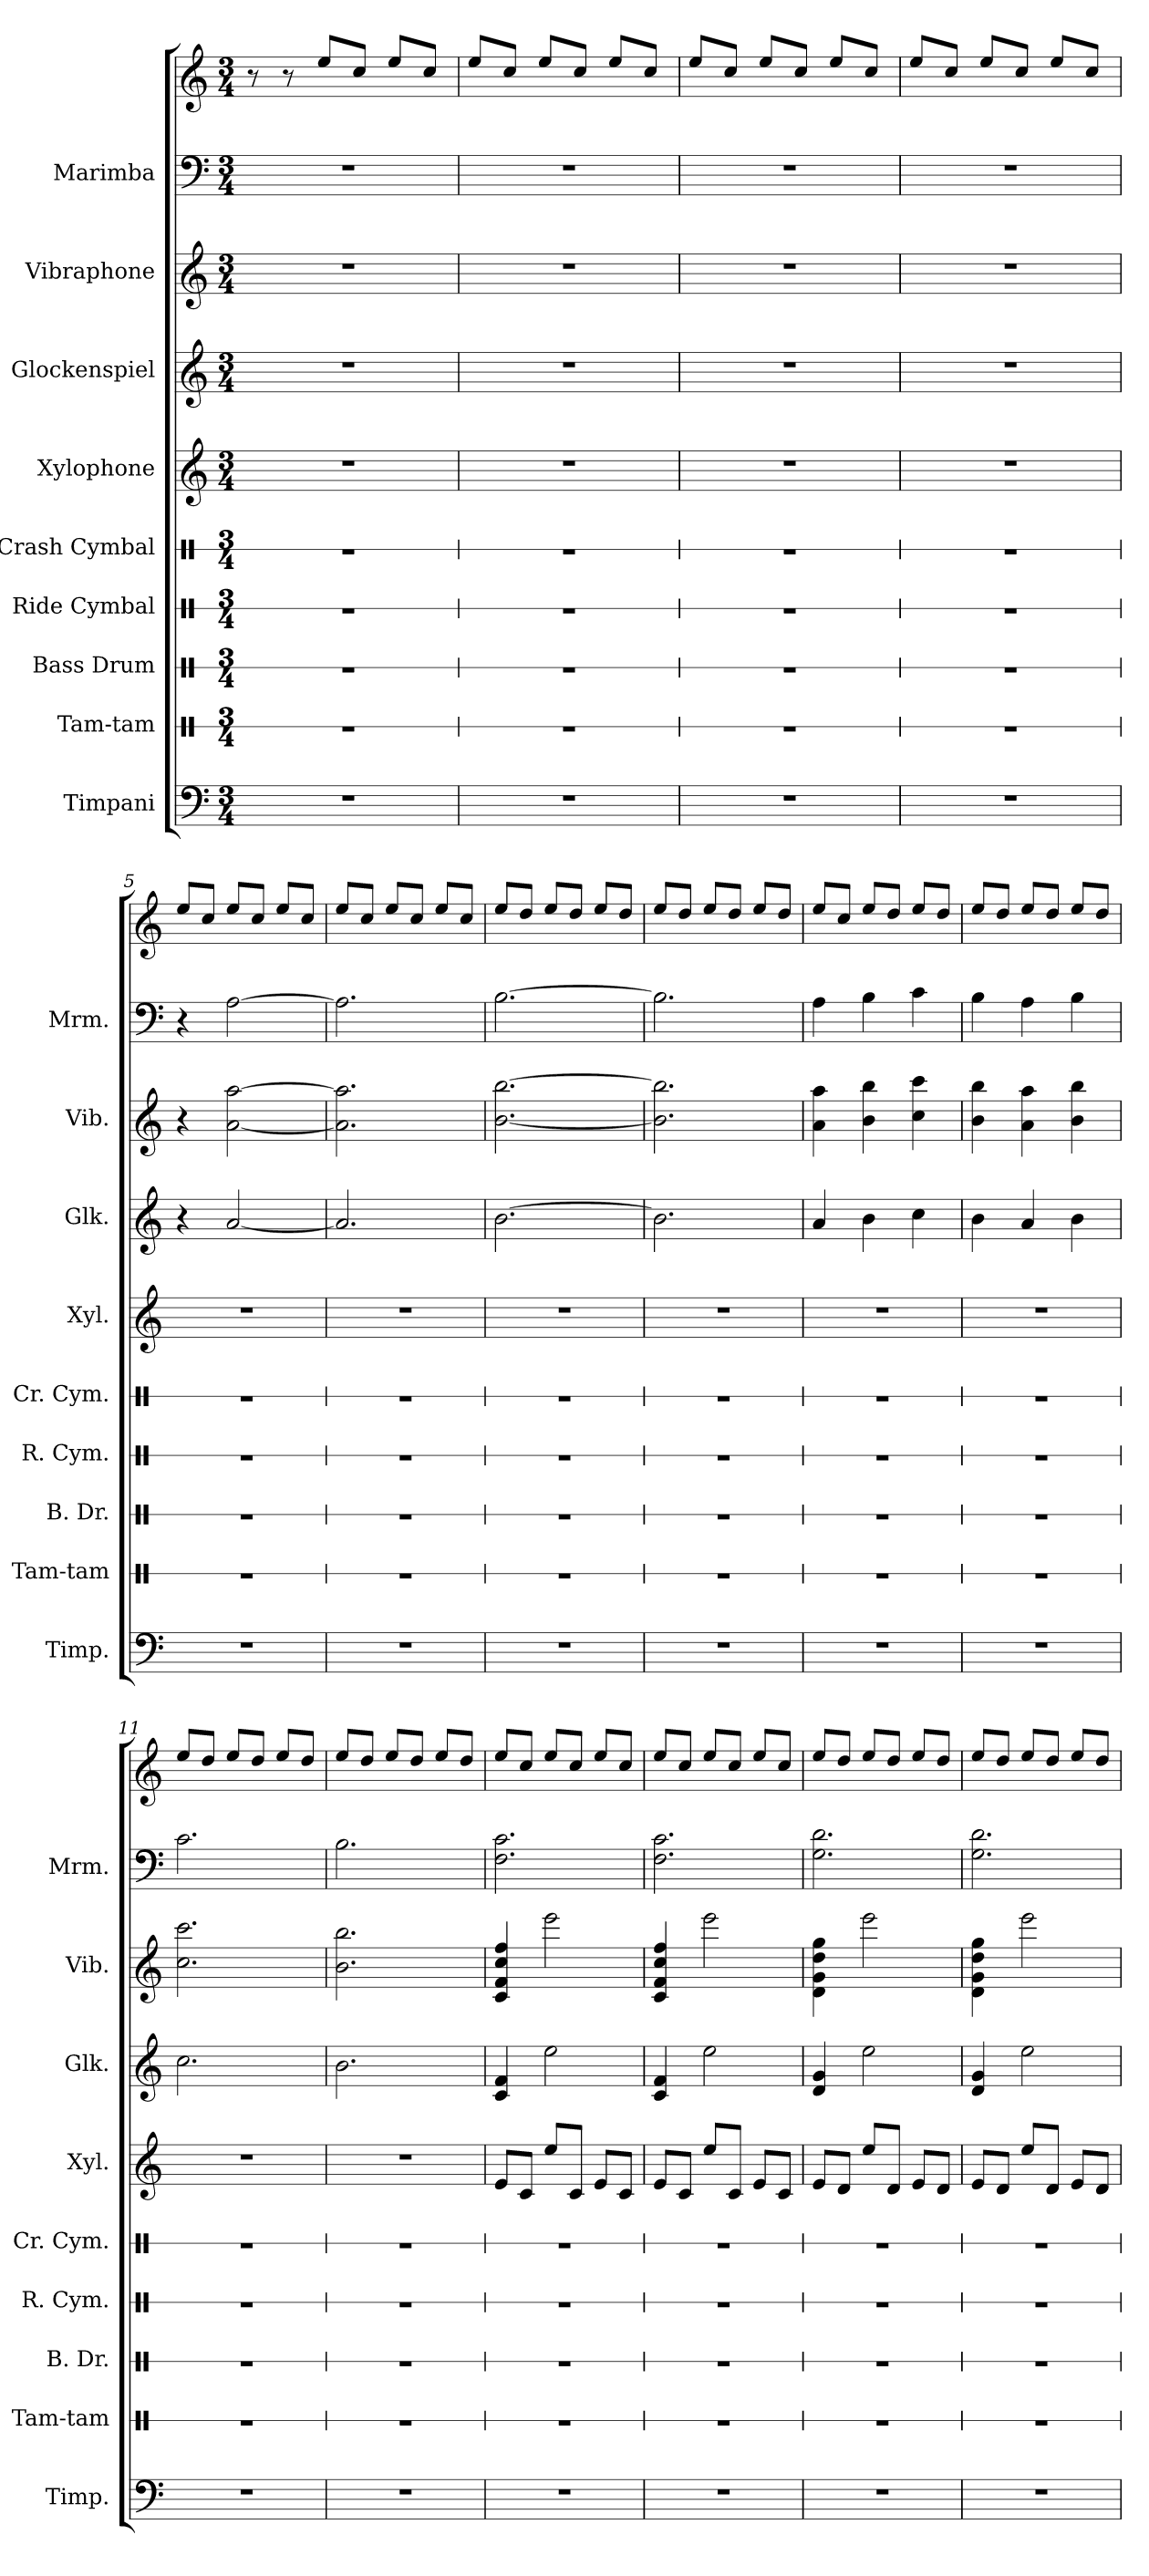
**kern	**kern	**kern	**kern	**kern	**kern	**kern	**kern	**kern	**kern
*part9	*part8	*part7	*part6	*part5	*part4	*part3	*part2	*part1	*part1
*staff10	*staff9	*staff8	*staff7	*staff6	*staff5	*staff4	*staff3	*staff2	*staff1
*I"Timpani	*I"Tam-tam	*I"Bass Drum	*I"Ride Cymbal	*I"Crash Cymbal	*I"Xylophone	*I"Glockenspiel	*I"Vibraphone	*I"Marimba	*
*I'Timp.	*I'Tam-tam	*I'B. Dr.	*I'R. Cym.	*I'Cr. Cym.	*I'Xyl.	*I'Glk.	*I'Vib.	*I'Mrm.	*
*	*stria1	*stria1	*stria1	*stria1	*	*	*	*	*
*clefF4	*clefX	*clefX	*clefX	*clefX	*clefG2	*clefG2	*clefG2	*clefF4	*clefG2
*	*	*	*	*	*ITrd-7c-12	*ITrd-14c-24	*	*	*
*k[]	*k[]	*k[]	*k[]	*k[]	*k[]	*k[]	*k[]	*k[]	*k[]
*M3/4	*M3/4	*M3/4	*M3/4	*M3/4	*M3/4	*M3/4	*M3/4	*M3/4	*M3/4
*MM96	*MM96	*MM96	*MM96	*MM96	*MM96	*MM96	*MM96	*MM96	*MM96
=1	=1	=1	=1	=1	=1	=1	=1	=1	=1
2.r	2.r	2.r	2.r	2.r	2.r	2.r	2.r	2.r	8r
.	.	.	.	.	.	.	.	.	8r
.	.	.	.	.	.	.	.	.	8ee/L
.	.	.	.	.	.	.	.	.	8cc/J
.	.	.	.	.	.	.	.	.	8ee/L
.	.	.	.	.	.	.	.	.	8cc/J
=2	=2	=2	=2	=2	=2	=2	=2	=2	=2
2.r	2.r	2.r	2.r	2.r	2.r	2.r	2.r	2.r	8ee/L
.	.	.	.	.	.	.	.	.	8cc/J
.	.	.	.	.	.	.	.	.	8ee/L
.	.	.	.	.	.	.	.	.	8cc/J
.	.	.	.	.	.	.	.	.	8ee/L
.	.	.	.	.	.	.	.	.	8cc/J
=3	=3	=3	=3	=3	=3	=3	=3	=3	=3
2.r	2.r	2.r	2.r	2.r	2.r	2.r	2.r	2.r	8ee/L
.	.	.	.	.	.	.	.	.	8cc/J
.	.	.	.	.	.	.	.	.	8ee/L
.	.	.	.	.	.	.	.	.	8cc/J
.	.	.	.	.	.	.	.	.	8ee/L
.	.	.	.	.	.	.	.	.	8cc/J
=4	=4	=4	=4	=4	=4	=4	=4	=4	=4
2.r	2.r	2.r	2.r	2.r	2.r	2.r	2.r	2.r	8ee/L
.	.	.	.	.	.	.	.	.	8cc/J
.	.	.	.	.	.	.	.	.	8ee/L
.	.	.	.	.	.	.	.	.	8cc/J
.	.	.	.	.	.	.	.	.	8ee/L
.	.	.	.	.	.	.	.	.	8cc/J
=5	=5	=5	=5	=5	=5	=5	=5	=5	=5
2.r	2.r	2.r	2.r	2.r	2.r	4r	4r	4r	8ee/L
.	.	.	.	.	.	.	.	.	8cc/J
.	.	.	.	.	.	[2aaa/	[2a\ [2aa\	[2A\	8ee/L
.	.	.	.	.	.	.	.	.	8cc/J
.	.	.	.	.	.	.	.	.	8ee/L
.	.	.	.	.	.	.	.	.	8cc/J
!!LO:PB:g=z
=6	=6	=6	=6	=6	=6	=6	=6	=6	=6
2.r	2.r	2.r	2.r	2.r	2.r	2.aaa/]	2.a\] 2.aa\]	2.A\]	8ee/L
.	.	.	.	.	.	.	.	.	8cc/J
.	.	.	.	.	.	.	.	.	8ee/L
.	.	.	.	.	.	.	.	.	8cc/J
.	.	.	.	.	.	.	.	.	8ee/L
.	.	.	.	.	.	.	.	.	8cc/J
=7	=7	=7	=7	=7	=7	=7	=7	=7	=7
2.r	2.r	2.r	2.r	2.r	2.r	[2.bbb\	[2.b\ [2.bb\	[2.B\	8ee/L
.	.	.	.	.	.	.	.	.	8dd/J
.	.	.	.	.	.	.	.	.	8ee/L
.	.	.	.	.	.	.	.	.	8dd/J
.	.	.	.	.	.	.	.	.	8ee/L
.	.	.	.	.	.	.	.	.	8dd/J
=8	=8	=8	=8	=8	=8	=8	=8	=8	=8
2.r	2.r	2.r	2.r	2.r	2.r	2.bbb\]	2.b\] 2.bb\]	2.B\]	8ee/L
.	.	.	.	.	.	.	.	.	8dd/J
.	.	.	.	.	.	.	.	.	8ee/L
.	.	.	.	.	.	.	.	.	8dd/J
.	.	.	.	.	.	.	.	.	8ee/L
.	.	.	.	.	.	.	.	.	8dd/J
=9	=9	=9	=9	=9	=9	=9	=9	=9	=9
2.r	2.r	2.r	2.r	2.r	2.r	4aaa/	4a\ 4aa\	4A\	8ee/L
.	.	.	.	.	.	.	.	.	8cc/J
.	.	.	.	.	.	4bbb\	4b\ 4bb\	4B\	8ee/L
.	.	.	.	.	.	.	.	.	8dd/J
.	.	.	.	.	.	4cccc\	4cc\ 4ccc\	4c\	8ee/L
.	.	.	.	.	.	.	.	.	8dd/J
=10	=10	=10	=10	=10	=10	=10	=10	=10	=10
2.r	2.r	2.r	2.r	2.r	2.r	4bbb\	4b\ 4bb\	4B\	8ee/L
.	.	.	.	.	.	.	.	.	8dd/J
.	.	.	.	.	.	4aaa/	4a\ 4aa\	4A\	8ee/L
.	.	.	.	.	.	.	.	.	8dd/J
.	.	.	.	.	.	4bbb\	4b\ 4bb\	4B\	8ee/L
.	.	.	.	.	.	.	.	.	8dd/J
=11	=11	=11	=11	=11	=11	=11	=11	=11	=11
2.r	2.r	2.r	2.r	2.r	2.r	2.cccc\	2.cc\ 2.ccc\	2.c\	8ee/L
.	.	.	.	.	.	.	.	.	8dd/J
.	.	.	.	.	.	.	.	.	8ee/L
.	.	.	.	.	.	.	.	.	8dd/J
.	.	.	.	.	.	.	.	.	8ee/L
.	.	.	.	.	.	.	.	.	8dd/J
!!LO:PB:g=z
=12	=12	=12	=12	=12	=12	=12	=12	=12	=12
2.r	2.r	2.r	2.r	2.r	2.r	2.bbb\	2.b\ 2.bb\	2.B\	8ee/L
.	.	.	.	.	.	.	.	.	8dd/J
.	.	.	.	.	.	.	.	.	8ee/L
.	.	.	.	.	.	.	.	.	8dd/J
.	.	.	.	.	.	.	.	.	8ee/L
.	.	.	.	.	.	.	.	.	8dd/J
=13	=13	=13	=13	=13	=13	=13	=13	=13	=13
2.r	2.r	2.r	2.r	2.r	8ee/L	4ccc/ 4fff/	4c/ 4f/ 4cc/ 4ff/	2.F\ 2.c\	8ee/L
.	.	.	.	.	8cc/J	.	.	.	8cc/J
.	.	.	.	.	8eee/L	2eeee\	2eee\	.	8ee/L
.	.	.	.	.	8cc/J	.	.	.	8cc/J
.	.	.	.	.	8ee/L	.	.	.	8ee/L
.	.	.	.	.	8cc/J	.	.	.	8cc/J
=14	=14	=14	=14	=14	=14	=14	=14	=14	=14
2.r	2.r	2.r	2.r	2.r	8ee/L	4ccc/ 4fff/	4c/ 4f/ 4cc/ 4ff/	2.F\ 2.c\	8ee/L
.	.	.	.	.	8cc/J	.	.	.	8cc/J
.	.	.	.	.	8eee/L	2eeee\	2eee\	.	8ee/L
.	.	.	.	.	8cc/J	.	.	.	8cc/J
.	.	.	.	.	8ee/L	.	.	.	8ee/L
.	.	.	.	.	8cc/J	.	.	.	8cc/J
=15	=15	=15	=15	=15	=15	=15	=15	=15	=15
2.r	2.r	2.r	2.r	2.r	8ee/L	4ddd/ 4ggg/	4d\ 4g\ 4dd\ 4gg\	2.G\ 2.d\	8ee/L
.	.	.	.	.	8dd/J	.	.	.	8dd/J
.	.	.	.	.	8eee/L	2eeee\	2eee\	.	8ee/L
.	.	.	.	.	8dd/J	.	.	.	8dd/J
.	.	.	.	.	8ee/L	.	.	.	8ee/L
.	.	.	.	.	8dd/J	.	.	.	8dd/J
=16	=16	=16	=16	=16	=16	=16	=16	=16	=16
2.r	2.r	2.r	2.r	2.r	8ee/L	4ddd/ 4ggg/	4d\ 4g\ 4dd\ 4gg\	2.G\ 2.d\	8ee/L
.	.	.	.	.	8dd/J	.	.	.	8dd/J
.	.	.	.	.	8eee/L	2eeee\	2eee\	.	8ee/L
.	.	.	.	.	8dd/J	.	.	.	8dd/J
.	.	.	.	.	8ee/L	.	.	.	8ee/L
.	.	.	.	.	8dd/J	.	.	.	8dd/J
=	=	=	=	=	=	=	=	=	=
*-	*-	*-	*-	*-	*-	*-	*-	*-	*-
